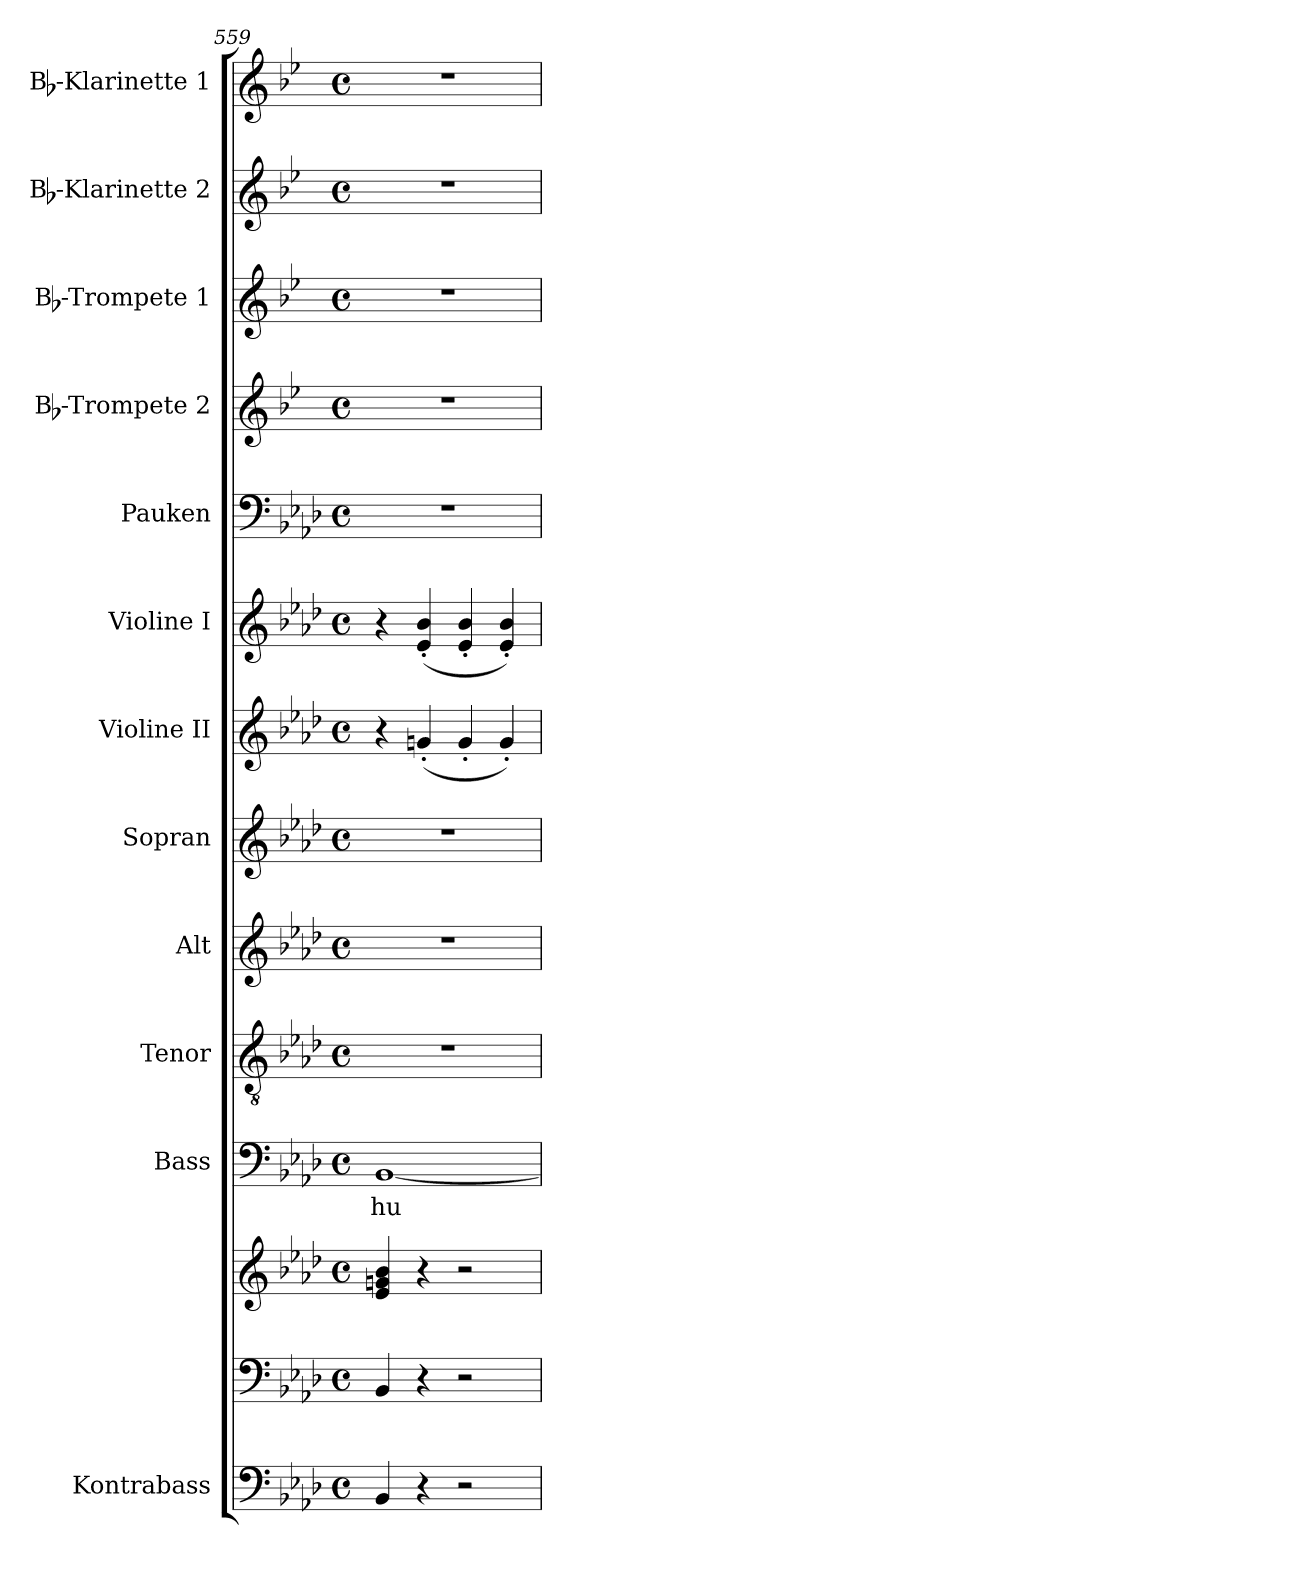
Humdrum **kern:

**kern	**kern	**kern	**kern	**text	**kern	**kern	**kern	**kern	**kern	**kern	**kern	**kern	**kern	**kern
*part13	*part12	*part12	*part11	*part11	*part10	*part9	*part8	*part7	*part6	*part5	*part4	*part3	*part2	*part1
*staff14	*staff13	*staff12	*staff11	*staff11	*staff10	*staff9	*staff8	*staff7	*staff6	*staff5	*staff4	*staff3	*staff2	*staff1
*I"Kontrabass	*	*	*I"Bass	*	*I"Tenor	*I"Alt	*I"Sopran	*I"Violine II	*I"Violine I	*I"Pauken	*I"Bb-Trompete 2	*I"Bb-Trompete 1	*I"Bb-Klarinette 2	*I"Bb-Klarinette 1
*I'Kb.	*	*	*I'B.	*	*I'T.	*I'A.	*I'S.	*I'Vl. II	*I'Vl. I	*I'Pk.	*I'Bb Trp. 2	*I'Bb Trp. 1	*I'Bb Kl. 2	*I'Bb Kl. 1
*clefF4	*clefF4	*clefG2	*clefF4	*	*clefGv2	*clefG2	*clefG2	*clefG2	*clefG2	*clefF4	*clefG2	*clefG2	*clefG2	*clefG2
*ITrd7c12	*	*	*	*	*	*	*	*	*	*	*ITrd1c2	*ITrd1c2	*ITrd1c2	*ITrd1c2
*k[b-e-a-d-]	*k[b-e-a-d-]	*k[b-e-a-d-]	*k[b-e-a-d-]	*	*k[b-e-a-d-]	*k[b-e-a-d-]	*k[b-e-a-d-]	*k[b-e-a-d-]	*k[b-e-a-d-]	*k[b-e-a-d-]	*k[b-e-a-d-]	*k[b-e-a-d-]	*k[b-e-a-d-]	*k[b-e-a-d-]
*A-:	*A-:	*A-:	*A-:	*	*A-:	*A-:	*A-:	*A-:	*A-:	*A-:	*A-:	*A-:	*A-:	*A-:
*M4/4	*M4/4	*M4/4	*M4/4	*	*M4/4	*M4/4	*M4/4	*M4/4	*M4/4	*M4/4	*M4/4	*M4/4	*M4/4	*M4/4
*met(c)	*met(c)	*met(c)	*met(c)	*	*met(c)	*met(c)	*met(c)	*met(c)	*met(c)	*met(c)	*met(c)	*met(c)	*met(c)	*met(c)
=559	=559	=559	=559	=559	=559	=559	=559	=559	=559	=559	=559	=559	=559	=559
!	!	!	!	!LO:LY:b	!	!	!	!	!	!	!	!	!	!
4BBB-/	4BB-/	4e-/ 4gn/ 4b-/	[1BB-	hu-	1r	1r	1r	4r	4r	1r	1r	1r	1r	1r
4r	4r	4r	.	.	.	.	.	(<4gn'</	(<4e-/'< 4b-/'<	.	.	.	.	.
2r	2r	2r	.	.	.	.	.	4g'</	4e-/'< 4b-/'<	.	.	.	.	.
.	.	.	.	.	.	.	.	4g'</)	4e-/'< 4b-/'<)	.	.	.	.	.
=	=	=	=	=	=	=	=	=	=	=	=	=	=	=
*-	*-	*-	*-	*-	*-	*-	*-	*-	*-	*-	*-	*-	*-	*-
